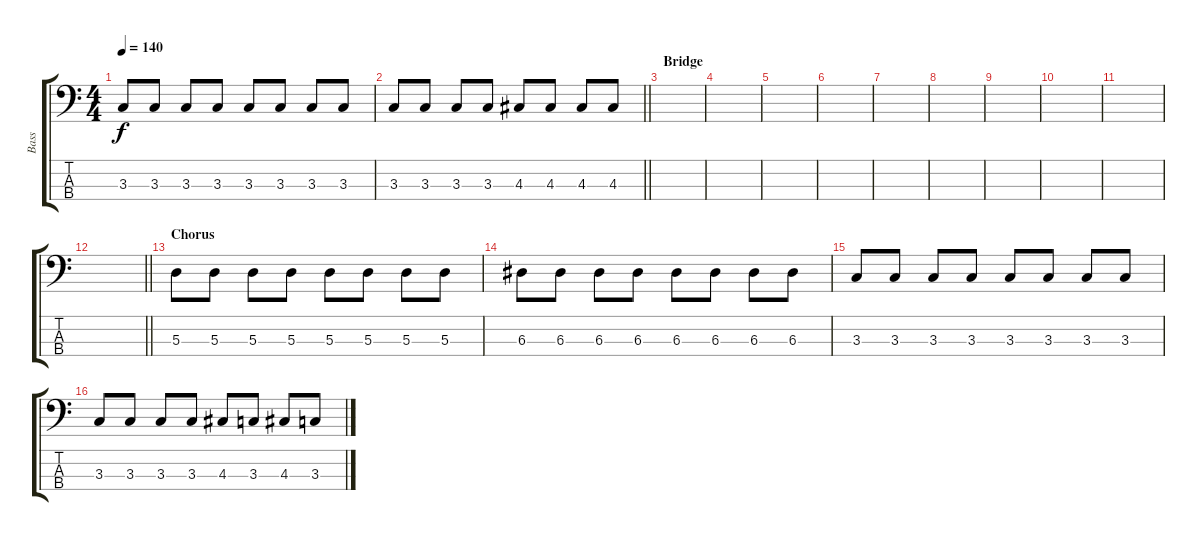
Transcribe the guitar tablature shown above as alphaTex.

\track ("Bass" "Bass") {instrument electricbasspick}
\staff {score tabs}
\tuning (G2 D2 A1 E1) {hide}
\ts (4 4)
\tempo 140
\clef f4
\ks c
3.3.8{dy f} 3.3.8 3.3.8 3.3.8 3.3.8 3.3.8 3.3.8 3.3.8 |
\barLineRight lightlight
3.3.8 3.3.8 3.3.8 3.3.8 4.3.8 4.3.8 4.3.8 4.3.8 |
\section ("" "Bridge")
|
|
|
|
|
|
|
|
|
\barLineRight lightlight
|
\section ("" "Chorus")
5.3.8 5.3.8 5.3.8 5.3.8 5.3.8 5.3.8 5.3.8 5.3.8 |
6.3.8 6.3.8 6.3.8 6.3.8 6.3.8 6.3.8 6.3.8 6.3.8 |
3.3.8 3.3.8 3.3.8 3.3.8 3.3.8 3.3.8 3.3.8 3.3.8 |
3.3.8 3.3.8 3.3.8 3.3.8 4.3.8 3.3.8 4.3.8 3.3.8
